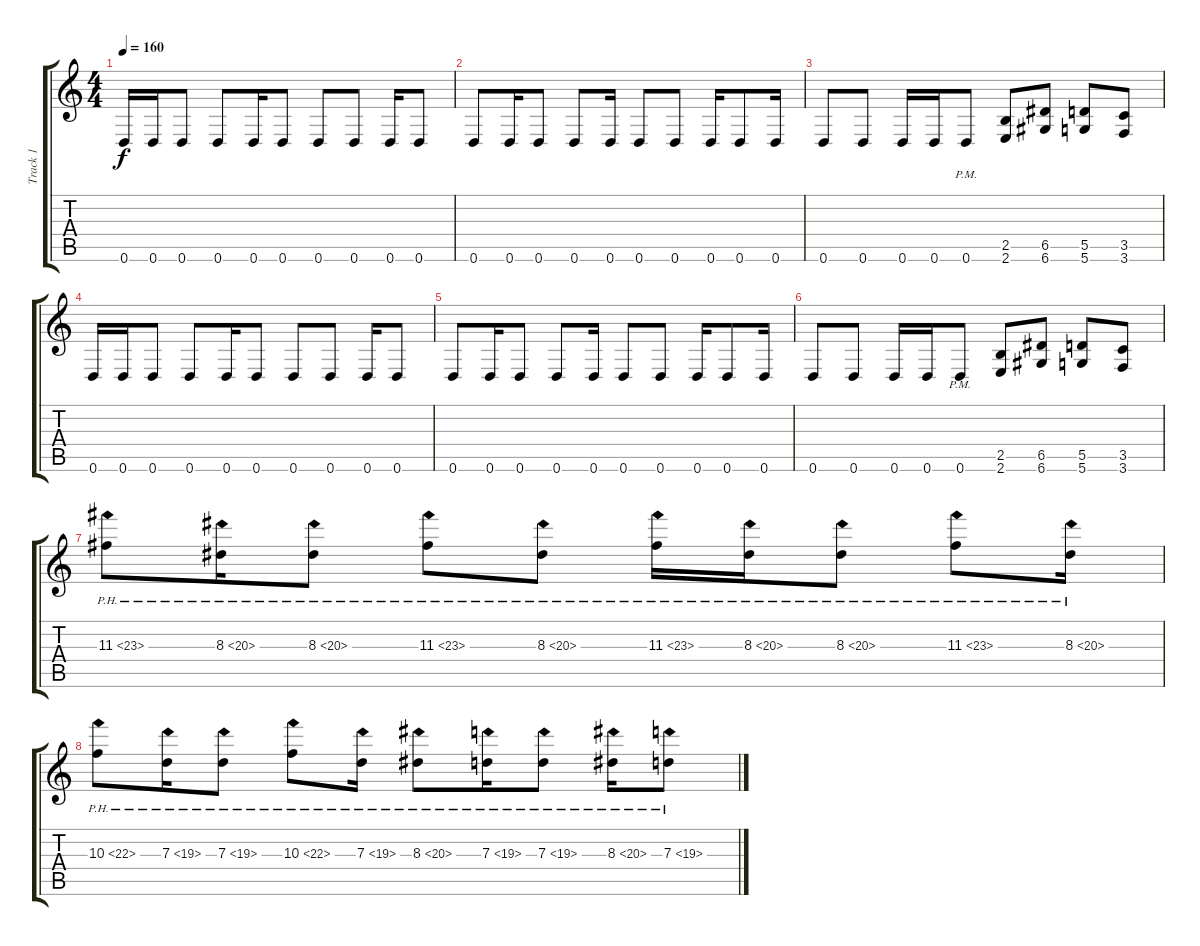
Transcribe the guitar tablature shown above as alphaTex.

\track ("Track 1" "Track 1") {instrument distortionguitar}
\staff {score tabs}
\tuning (E4 B3 G3 D3 A2 D2) {hide}
\ts (4 4)
\tempo 160
\clef g2
\ks c
0.6.16{dy f} 0.6.16 0.6.8 0.6.8 0.6.16 0.6.8 0.6.8 0.6.8 0.6.16 0.6.8 |
0.6.8 0.6.16 0.6.8 0.6.8 0.6.16 0.6.8 0.6.8 0.6.16 0.6.8 0.6.16 |
0.6.8 0.6.8 0.6.16 0.6.16 0.6{pm}.8 (2.5 2.6).8 (6.5 6.6).8 (5.5 5.6).8 (3.5 3.6).8 |
0.6.16 0.6.16 0.6.8 0.6.8 0.6.16 0.6.8 0.6.8 0.6.8 0.6.16 0.6.8 |
0.6.8 0.6.16 0.6.8 0.6.8 0.6.16 0.6.8 0.6.8 0.6.16 0.6.8 0.6.16 |
0.6.8 0.6.8 0.6.16 0.6.16 0.6{pm}.8 (2.5 2.6).8 (6.5 6.6).8 (5.5 5.6).8 (3.5 3.6).8 |
11.3{ph 12}.8{volume 13} 8.3{ph 12}.16 8.3{ph 12}.8 11.3{ph 12}.8 8.3{ph 12}.8 11.3{ph 12}.16 8.3{ph 12}.16 8.3{ph 12}.8 11.3{ph 12}.8 8.3{ph 12}.16 |
10.3{ph 12}.8 7.3{ph 12}.16 7.3{ph 12}.8 10.3{ph 12}.8 7.3{ph 12}.16 8.3{ph 12}.8 7.3{ph 12}.16 7.3{ph 12}.8 8.3{ph 12}.16 7.3{ph 12}.8
